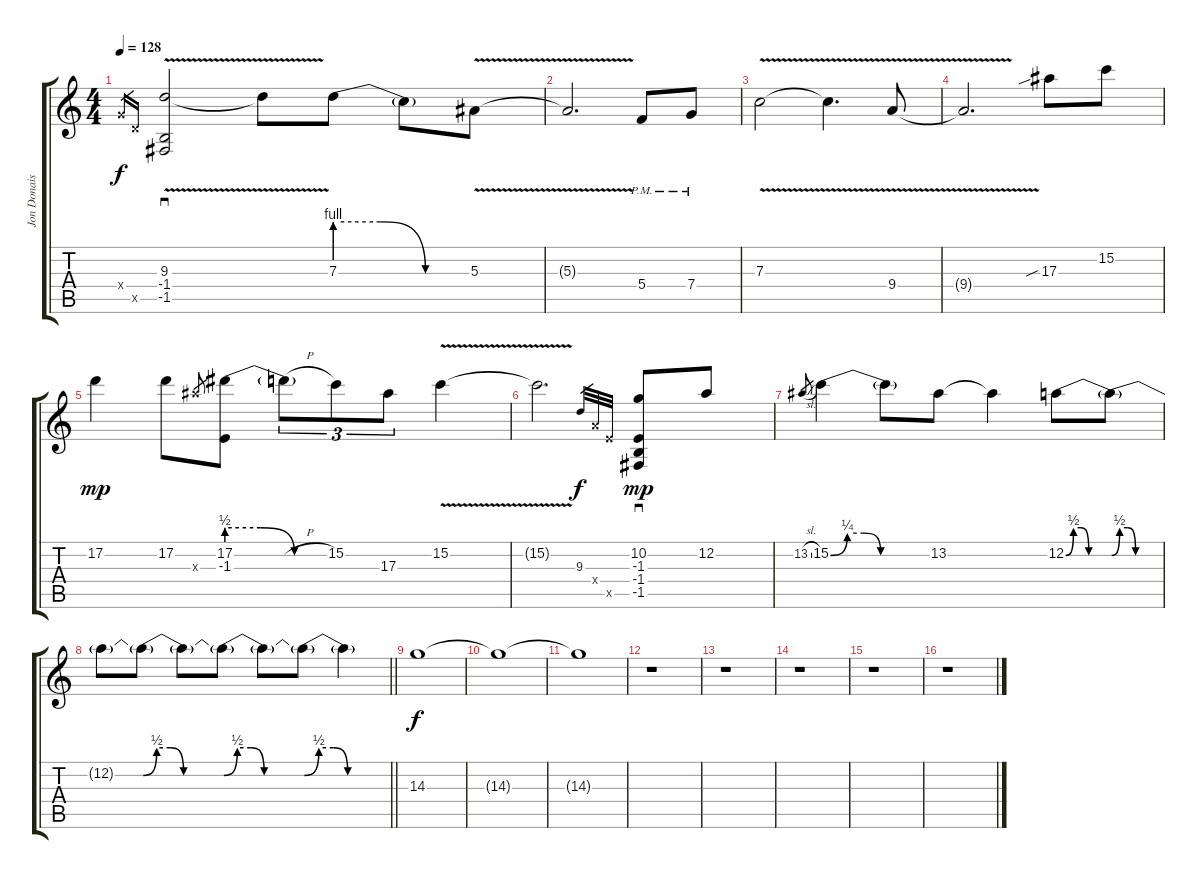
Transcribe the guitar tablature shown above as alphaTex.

\track ("Jon Donais Fills" "Jon Donais") {instrument overdrivenguitar}
\staff {score tabs}
\tuning (D4 A3 F3 C3 G2 D2) {hide}
\ts (4 4)
\tempo 128
\clef g2
\ks c
7.4{x}.16{gr dy f} 7.5{x}.16{gr} (9.3{v} -1.4 -1.5).2{sd} 9.3{t}.8 7.3{be (custom 0 4 20 4 40 0 60 0)}.8 7.3{t}.8 5.3{v}.8 |
5.3{v t}.2{d} 5.4{pm}.8 7.4{pm}.8 |
7.3{v}.2 7.3{t}.4{d} 9.4{v}.8 |
9.4{v t}.2{d} 17.3{sib}.8 15.2.8 |
17.2.4{dy mp} 17.2.8 17.3{x}.8{gr} (17.2{be (custom 0 2 20 2 40 0 60 0)} -1.3).8 17.2{h t}.8{tu (3 2)} 15.2.8{tu (3 2)} 17.3.8{tu (3 2)} 15.2{v}.4 |
15.2{v t}.2{d} 9.3.32{gr dy f} 9.4{x}.32{gr} 9.5{x}.32{gr} (10.2 -1.3 -1.4 -1.5).8{sd dy mp} 12.2.8 |
13.2{sl}.8{gr} 15.2{be (custom 0 0 10 1 20 1 30 0 60 0)}.4 15.2{t}.8 13.2.8 13.2{t}.4 12.2{be (custom 0 0 10 2 20 2 30 0 60 0)}.8 12.2{be (custom 0 0 10 2 20 2 30 0 60 0) t}.8 |
\barLineRight lightlight
12.2{t}.8 12.2{be (custom 0 0 10 2 20 2 30 0 60 0) t}.8 12.2{t}.8 12.2{be (custom 0 0 10 2 20 2 30 0 60 0) t}.8 12.2{t}.8 12.2{be (custom 0 0 10 2 20 2 30 0 60 0) t}.8 12.2{t}.4 |
14.3.1{dy f} |
14.3{t}.1 |
14.3{t}.1 |
r.1 |
r.1 |
r.1 |
r.1 |
r.1
